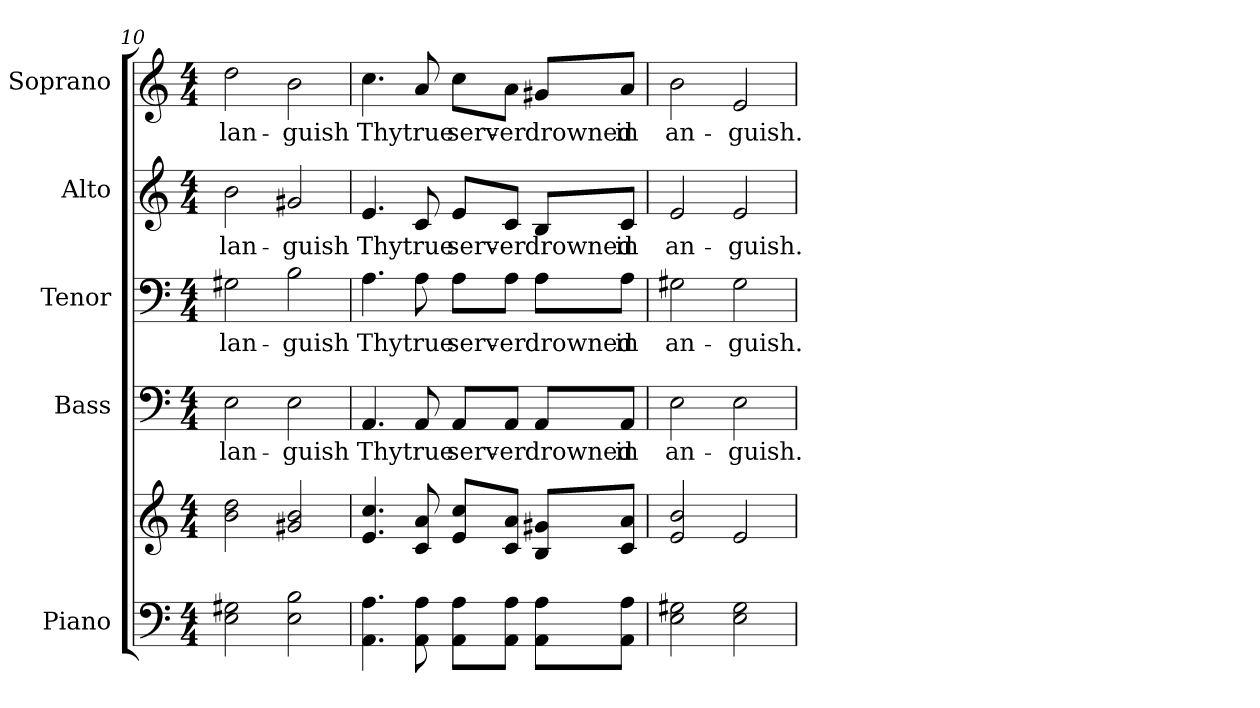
**kern	**kern	**kern	**text	**kern	**text	**kern	**text	**kern	**text
*part5	*part5	*part4	*part4	*part3	*part3	*part2	*part2	*part1	*part1
*staff6	*staff5	*staff4	*staff4	*staff3	*staff3	*staff2	*staff2	*staff1	*staff1
*I"Piano	*	*I"Bass	*	*I"Tenor	*	*I"Alto	*	*I"Soprano	*
*I'Pno.	*	*I'B.	*	*I'T.	*	*I'A.	*	*I'S.	*
*clefF4	*clefG2	*clefF4	*	*clefF4	*	*clefG2	*	*clefG2	*
*k[]	*k[]	*k[]	*	*k[]	*	*k[]	*	*k[]	*
*C:	*C:	*C:	*	*C:	*	*C:	*	*C:	*
*M4/4	*M4/4	*M4/4	*	*M4/4	*	*M4/4	*	*M4/4	*
=10	=10	=10	=10	=10	=10	=10	=10	=10	=10
!	!	!	!LO:LY:b:color=#000000	!	!	!	!	!	!
!	!	!	!	!	!LO:LY:b:color=#000000	!	!	!	!
!	!	!	!	!	!	!	!LO:LY:b:color=#000000	!	!
!	!	!	!	!	!	!	!	!	!LO:LY:b:color=#000000
2Ei\ 2G#Xi	2bi\ 2ddi	2Ei\	lan-	2G#Xi\	lan-	2bi\	lan-	2ddi\	lan-
!	!	!	!LO:LY:b:color=#000000	!	!	!	!	!	!
!	!	!	!	!	!LO:LY:b:color=#000000	!	!	!	!
!	!	!	!	!	!	!	!LO:LY:b:color=#000000	!	!
!	!	!	!	!	!	!	!	!	!LO:LY:b:color=#000000
2Ei\ 2Bi	2g#Xi/ 2bi	2Ei\	-guish	2Bi\	-guish	2g#Xi/	-guish	2bi\	-guish
!!LO:PB:g=z
=11	=11	=11	=11	=11	=11	=11	=11	=11	=11
!	!	!	!LO:LY:b:color=#000000	!	!	!	!	!	!
!	!	!	!	!	!LO:LY:b:color=#000000	!	!	!	!
!	!	!	!	!	!	!	!LO:LY:b:color=#000000	!	!
!	!	!	!	!	!	!	!	!	!LO:LY:b:color=#000000
4.AAi\ 4.Ai	4.ei/ 4.cci	4.AAi/	Thy	4.Ai\	Thy	4.ei/	Thy	4.cci\	Thy
!	!	!	!LO:LY:b:color=#000000	!	!	!	!	!	!
!	!	!	!	!	!LO:LY:b:color=#000000	!	!	!	!
!	!	!	!	!	!	!	!LO:LY:b:color=#000000	!	!
!	!	!	!	!	!	!	!	!	!LO:LY:b:color=#000000
8AAi\ 8Ai	8ci/ 8ai	8AAi/	true	8Ai\	true	8ci/	true	8ai/	true
!	!	!	!LO:LY:b:color=#000000	!	!	!	!	!	!
!	!	!	!	!	!LO:LY:b:color=#000000	!	!	!	!
!	!	!	!	!	!	!	!LO:LY:b:color=#000000	!	!
!	!	!	!	!	!	!	!	!	!LO:LY:b:color=#000000
8AAi\ 8Ai\L	8ei/ 8cci/L	8AAi/L	serv-	8Ai\L	serv-	8ei/L	serv-	8cci\L	serv-
!	!	!	!LO:LY:b:color=#000000	!	!	!	!	!	!
!	!	!	!	!	!LO:LY:b:color=#000000	!	!	!	!
!	!	!	!	!	!	!	!LO:LY:b:color=#000000	!	!
!	!	!	!	!	!	!	!	!	!LO:LY:b:color=#000000
8AAi\ 8Ai\J	8ci/ 8ai/J	8AAi/J	-er	8Ai\J	-er	8ci/J	-er	8ai\J	-er
!	!	!	!LO:LY:b:color=#000000	!	!	!	!	!	!
!	!	!	!	!	!LO:LY:b:color=#000000	!	!	!	!
!	!	!	!	!	!	!	!LO:LY:b:color=#000000	!	!
!	!	!	!	!	!	!	!	!	!LO:LY:b:color=#000000
8AAi\ 8Ai\L	8Bi/ 8g#Xi/L	8AAi/L	drowned	8Ai\L	drowned	8Bi/L	drowned	8g#Xi/L	drowned
!	!	!	!LO:LY:b:color=#000000	!	!	!	!	!	!
!	!	!	!	!	!LO:LY:b:color=#000000	!	!	!	!
!	!	!	!	!	!	!	!LO:LY:b:color=#000000	!	!
!	!	!	!	!	!	!	!	!	!LO:LY:b:color=#000000
8AAi\ 8Ai\J	8ci/ 8ai/J	8AAi/J	in	8Ai\J	in	8ci/J	in	8ai/J	in
=12	=12	=12	=12	=12	=12	=12	=12	=12	=12
!	!	!	!LO:LY:b:color=#000000	!	!	!	!	!	!
!	!	!	!	!	!LO:LY:b:color=#000000	!	!	!	!
!	!	!	!	!	!	!	!LO:LY:b:color=#000000	!	!
!	!	!	!	!	!	!	!	!	!LO:LY:b:color=#000000
2Ei\ 2G#Xi	2ei/ 2bi	2Ei\	an-	2G#Xi\	an-	2ei/	an-	2bi\	an-
!	!	!	!LO:LY:b:color=#000000	!	!	!	!	!	!
!	!	!	!	!	!LO:LY:b:color=#000000	!	!	!	!
!	!	!	!	!	!	!	!LO:LY:b:color=#000000	!	!
!	!	!	!	!	!	!	!	!	!LO:LY:b:color=#000000
2Ei\ 2G#i	2ei/	2Ei\	-guish.	2G#i\	-guish.	2ei/	-guish.	2ei/	-guish.
=	=	=	=	=	=	=	=	=	=
*-	*-	*-	*-	*-	*-	*-	*-	*-	*-
